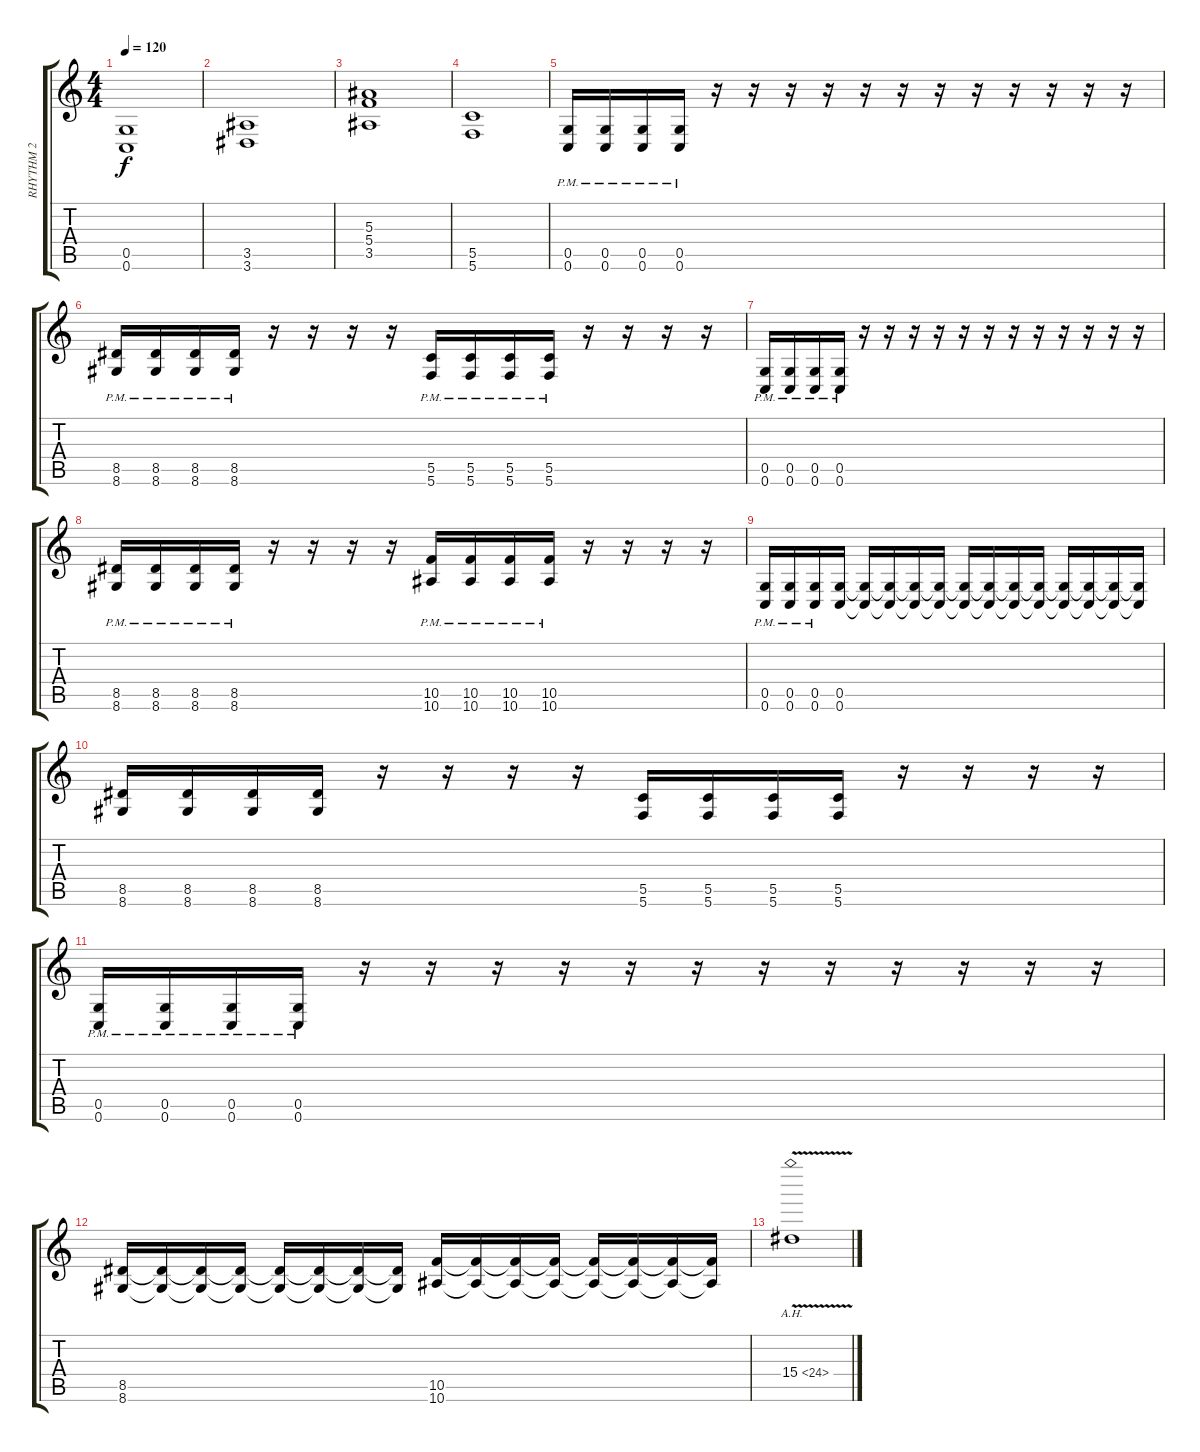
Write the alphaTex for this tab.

\track ("RHYTHM 2" "RHYTHM 2") {instrument overdrivenguitar}
\staff {score tabs}
\tuning (D4 A3 F3 C3 G2 C2) {hide}
\ts (4 4)
\tempo 120
\clef g2
\ks c
(0.5 0.6).1{dy f} |
(3.5 3.6).1 |
(5.3 5.4 3.5).1 |
(5.5 5.6).1 |
(0.5{pm} 0.6).16 (0.5{pm} 0.6).16 (0.5{pm} 0.6).16 (0.5{pm} 0.6).16 r.16 r.16 r.16 r.16 r.16 r.16 r.16 r.16 r.16 r.16 r.16 r.16 |
(8.5{pm} 8.6{pm}).16 (8.5{pm} 8.6{pm}).16 (8.5{pm} 8.6{pm}).16 (8.5{pm} 8.6{pm}).16 r.16 r.16 r.16 r.16 (5.5{pm} 5.6{pm}).16 (5.5{pm} 5.6{pm}).16 (5.5{pm} 5.6{pm}).16 (5.5{pm} 5.6{pm}).16 r.16 r.16 r.16 r.16 |
(0.5{pm} 0.6).16 (0.5{pm} 0.6).16 (0.5{pm} 0.6).16 (0.5{pm} 0.6).16 r.16 r.16 r.16 r.16 r.16 r.16 r.16 r.16 r.16 r.16 r.16 r.16 |
(8.5 8.6{pm}).16 (8.5 8.6{pm}).16 (8.5 8.6{pm}).16 (8.5 8.6{pm}).16 r.16 r.16 r.16 r.16 (10.5 10.6{pm}).16 (10.5 10.6{pm}).16 (10.5 10.6{pm}).16 (10.5 10.6{pm}).16 r.16 r.16 r.16 r.16 |
(0.5{pm} 0.6).16 (0.5{pm} 0.6).16 (0.5{pm} 0.6).16 (0.5 0.6).16 (0.5{t} 0.6{t}).16 (0.5{t} 0.6{t}).16 (0.5{t} 0.6{t}).16 (0.5{t} 0.6{t}).16 (0.5{t} 0.6{t}).16 (0.5{t} 0.6{t}).16 (0.5{t} 0.6{t}).16 (0.5{t} 0.6{t}).16 (0.5{t} 0.6{t}).16 (0.5{t} 0.6{t}).16 (0.5{t} 0.6{t}).16 (0.5{t} 0.6{t}).16 |
(8.5 8.6).16 (8.5 8.6).16 (8.5 8.6).16 (8.5 8.6).16 r.16 r.16 r.16 r.16 (5.5 5.6).16 (5.5 5.6).16 (5.5 5.6).16 (5.5 5.6).16 r.16 r.16 r.16 r.16 |
(0.5{pm} 0.6).16 (0.5{pm} 0.6).16 (0.5{pm} 0.6).16 (0.5{pm} 0.6).16 r.16 r.16 r.16 r.16 r.16 r.16 r.16 r.16 r.16 r.16 r.16 r.16 |
(8.5 8.6).16 (8.5{t} 8.6{t}).16 (8.5{t} 8.6{t}).16 (8.5{t} 8.6{t}).16 (8.5{t} 8.6{t}).16 (8.5{t} 8.6{t}).16 (8.5{t} 8.6{t}).16 (8.5{t} 8.6{t}).16 (10.5 10.6).16 (10.5{t} 10.6{t}).16 (10.5{t} 10.6{t}).16 (10.5{t} 10.6{t}).16 (10.5{t} 10.6{t}).16 (10.5{t} 10.6{t}).16 (10.5{t} 10.6{t}).16 (10.5{t} 10.6{t}).16 |
15.4{ah 9 v}.1
